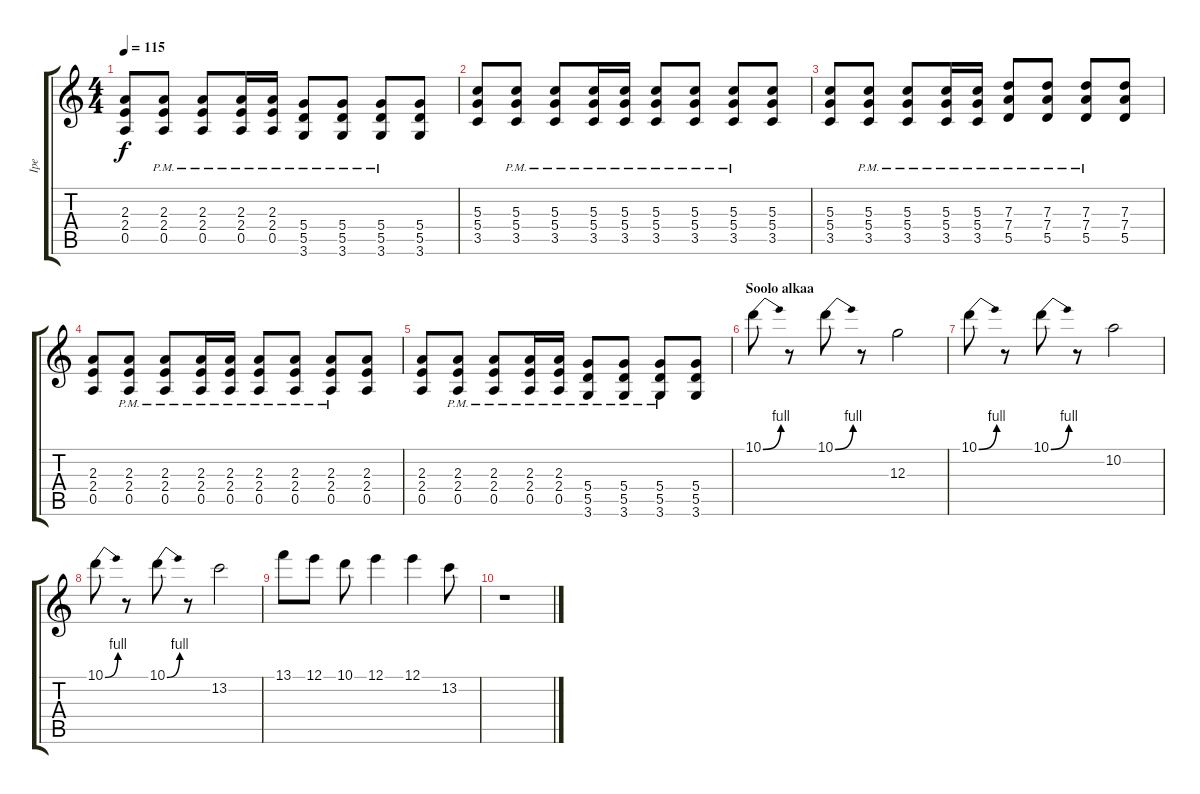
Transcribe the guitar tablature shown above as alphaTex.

\track ("Ipe" "Ipe") {instrument electricguitarclean}
\staff {score tabs}
\tuning (E4 B3 G3 D3 A2 E2) {hide}
\ts (4 4)
\tempo 115
\clef g2
\ks c
(2.3 2.4 0.5).8{dy f} (2.3{pm} 2.4{pm} 0.5{pm}).8 (2.3{pm} 2.4{pm} 0.5{pm}).8 (2.3{pm} 2.4{pm} 0.5{pm}).16 (2.3{pm} 2.4{pm} 0.5{pm}).16 (5.4{pm} 5.5{pm} 3.6).8 (5.4{pm} 5.5{pm} 3.6).8 (5.4{pm} 5.5{pm} 3.6).8 (5.4 5.5 3.6).8 |
(5.3 5.4 3.5).8 (5.3{pm} 5.4{pm} 3.5{pm}).8 (5.3{pm} 5.4{pm} 3.5{pm}).8 (5.3{pm} 5.4{pm} 3.5{pm}).16 (5.3{pm} 5.4{pm} 3.5{pm}).16 (5.3{pm} 5.4{pm} 3.5{pm}).8 (5.3{pm} 5.4{pm} 3.5{pm}).8 (5.3{pm} 5.4{pm} 3.5{pm}).8 (5.3 5.4 3.5).8 |
(5.3 5.4 3.5).8 (5.3{pm} 5.4{pm} 3.5{pm}).8 (5.3{pm} 5.4{pm} 3.5{pm}).8 (5.3{pm} 5.4{pm} 3.5{pm}).16 (5.3{pm} 5.4{pm} 3.5{pm}).16 (7.3{pm} 7.4{pm} 5.5{pm}).8 (7.3{pm} 7.4{pm} 5.5{pm}).8 (7.3{pm} 7.4{pm} 5.5{pm}).8 (7.3 7.4 5.5).8 |
(2.3 2.4 0.5).8 (2.3{pm} 2.4{pm} 0.5{pm}).8 (2.3{pm} 2.4{pm} 0.5{pm}).8 (2.3{pm} 2.4{pm} 0.5{pm}).16 (2.3{pm} 2.4{pm} 0.5{pm}).16 (2.3{pm} 2.4{pm} 0.5{pm}).8 (2.3{pm} 2.4{pm} 0.5{pm}).8 (2.3{pm} 2.4{pm} 0.5{pm}).8 (2.3 2.4 0.5).8 |
(2.3 2.4 0.5).8 (2.3{pm} 2.4{pm} 0.5{pm}).8 (2.3{pm} 2.4{pm} 0.5{pm}).8 (2.3{pm} 2.4{pm} 0.5{pm}).16 (2.3{pm} 2.4{pm} 0.5{pm}).16 (5.4{pm} 5.5{pm} 3.6).8 (5.4{pm} 5.5{pm} 3.6).8 (5.4{pm} 5.5{pm} 3.6).8 (5.4 5.5 3.6).8 |
\section ("" "Soolo alkaa")
10.1{be (bend 0 0 60 4)}.8 r.8 10.1{be (bend 0 0 60 4)}.8 r.8 12.3.2 |
10.1{be (bend 0 0 60 4)}.8 r.8 10.1{be (bend 0 0 60 4)}.8 r.8 10.2.2 |
10.1{be (bend 0 0 60 4)}.8 r.8 10.1{be (bend 0 0 60 4)}.8 r.8 13.2.2 |
13.1.8 12.1.8 10.1.8 12.1.4 12.1.4 13.2.8 |
r.1
